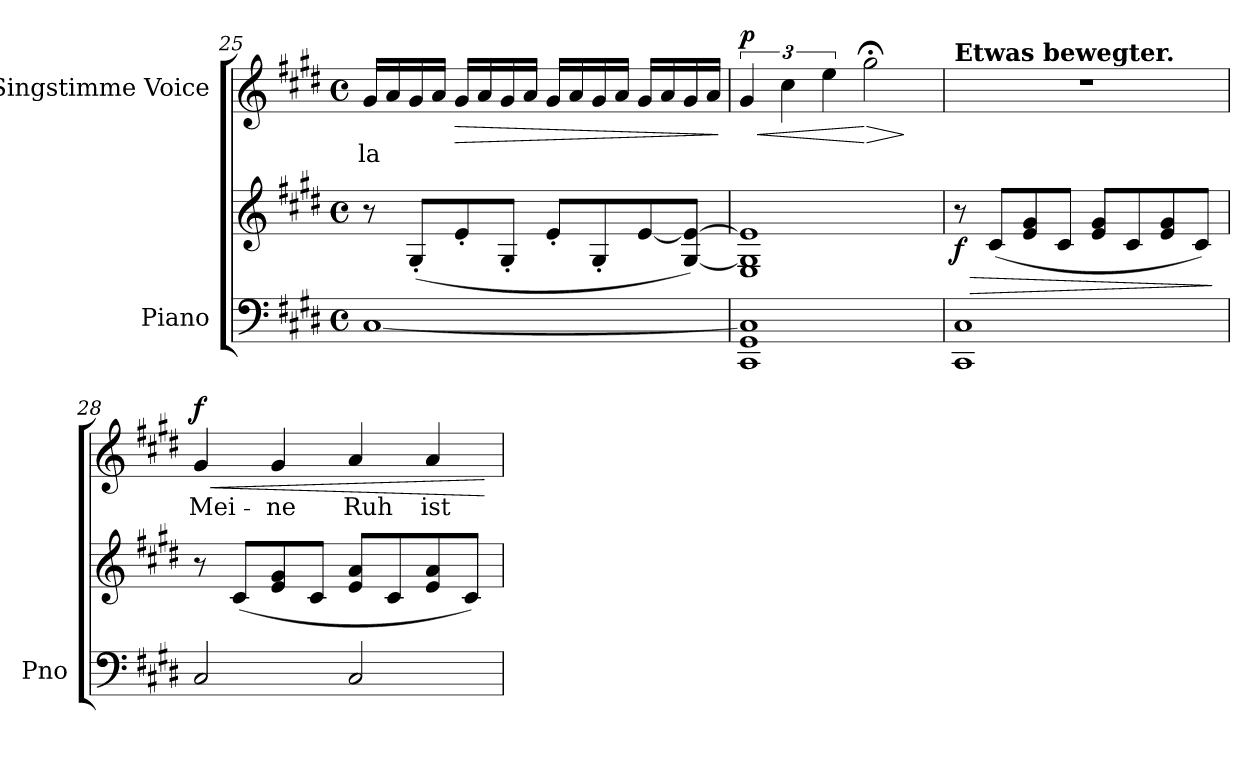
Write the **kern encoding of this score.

**kern	**kern	**dynam	**kern	**text	**dynam
*part2	*part2	*part2	*part1	*part1	*part1
*staff3	*staff2	*staff2/3	*staff1	*staff1	*staff1
*I"Piano	*	*	*I"Singstimme Voice	*	*
*I'Pno	*	*	*	*	*
*clefF4	*clefG2	*	*clefG2	*	*
*k[f#c#g#d#]	*k[f#c#g#d#]	*	*k[f#c#g#d#]	*	*
*M4/4	*M4/4	*	*M4/4	*	*
*met(c)	*met(c)	*	*met(c)	*	*
=25	=25	=25	=25	=25	=25
!	!	!	!	!LO:LY:b	!
[1C#	8r	.	16g#/LL	la	.
.	.	.	16a/	.	.
.	(<8G#'/L	.	16g#/	.	.
.	.	.	16a/JJ	.	.
!	!	!	!	!	!LO:HP:b
.	8e'/	.	16g#/LL	.	>
.	.	.	16a/	.	.
.	8G#'/J	.	16g#/	.	.
.	.	.	16a/JJ	.	.
.	8e'/L	.	16g#/LL	.	.
.	.	.	16a/	.	.
.	8G#'/	.	16g#/	.	.
.	.	.	16a/JJ	.	.
.	[8e/	.	16g#/LL	.	.
.	.	.	16a/	.	.
.	[8G#/ 8e/_J)	.	16g#/	.	.
.	.	.	16a/JJ	.	.
.	.	.	.	.	]
!!LO:LB:g=z
=26	=26	=26	=26	=26	=26
!	!	!	!	!	!LO:HP:b
!	!	!	!	!	!LO:DY:n=1:a
1CC# 1GG# 1C#]	1E 1G#] 1e]	.	6g#/	.	< p
.	.	.	6cc#\	.	.
.	.	.	6ee\	.	.
!	!	!	!	!	!LO:HP:n=1:b
.	.	.	2gg#;<\	.	[ >
.	.	.	.	.	]
=27	=27	=27	=27	=27	=27
!	!	!	!LO:TX:a:B:t=Etwas bewegter.	!	!
!	!	!LO:HP:b	!	!	!
!	!	!LO:DY:n=1:b	!	!	!
1CC# 1C#	8r	> f	1r	.	.
.	(<8c#/L	.	.	.	.
.	8e/ 8g#/	.	.	.	.
.	8c#/J	.	.	.	.
.	8e/ 8g#/L	.	.	.	.
.	8c#/	.	.	.	.
.	8e/ 8g#/	.	.	.	.
.	8c#/J)	.	.	.	.
.	.	]	.	.	.
=28	=28	=28	=28	=28	=28
!	!	!	!	!LO:LY:b	!LO:HP:b
!	!	!	!	!	!LO:DY:n=1:a
2C#/	8r	.	4g#/	Mei-	< f
.	(<8c#/L	.	.	.	.
!	!	!	!	!LO:LY:b	!
.	8e/ 8g#/	.	4g#/	-ne	.
.	8c#/J	.	.	.	.
!	!	!	!	!LO:LY:b	!
2C#/	8e/ 8a/L	.	4a/	Ruh	.
.	8c#/	.	.	.	.
!	!	!	!	!LO:LY:b	!
.	8e/ 8a/	.	4a/	ist	.
.	8c#/J)	.	.	.	.
.	.	.	.	.	[
=	=	=	=	=	=
*-	*-	*-	*-	*-	*-
